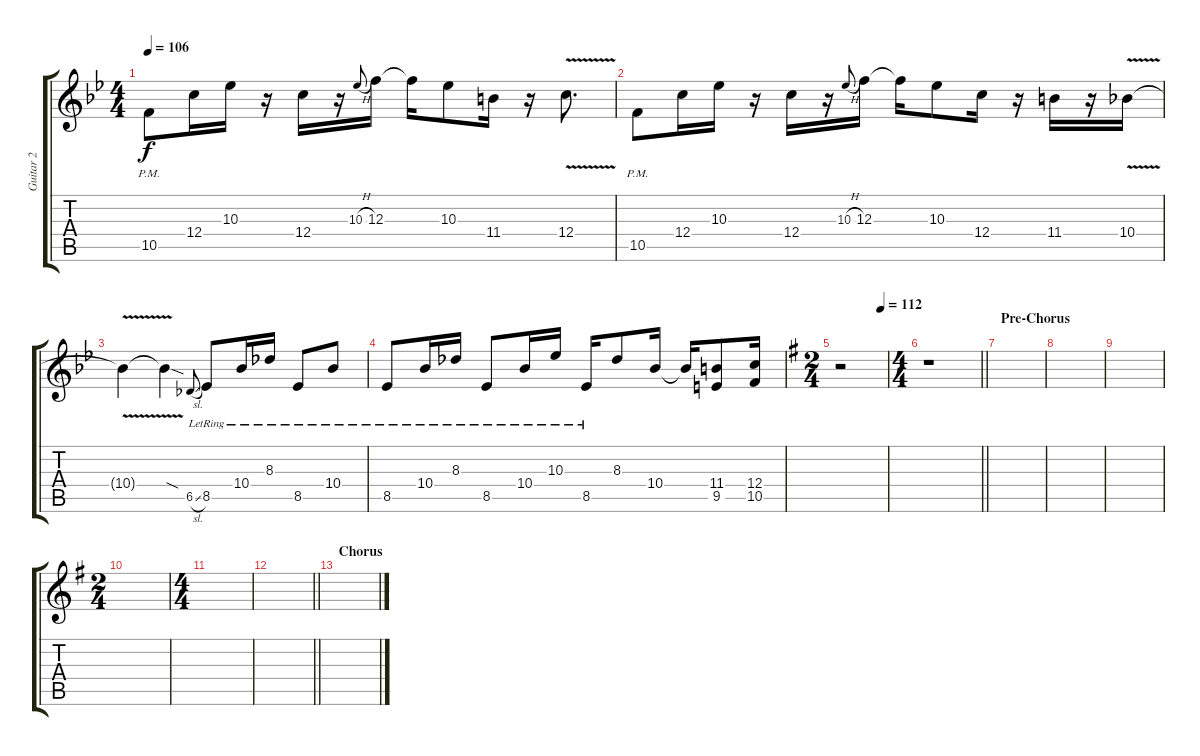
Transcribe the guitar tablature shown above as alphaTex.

\track ("Guitar 2" "Guitar 2") {instrument electricguitarclean}
\staff {score tabs}
\tuning (D4 A3 F3 C3 G2 D2) {hide}
\ts (4 4)
\tempo 106
\clef g2
\ks gminor
10.5{pm}.8{dy f} 12.4.16 10.3.16 r.16 12.4.16 r.16 10.3{h}.8{gr onbeat} 12.3.16 12.3{t}.16 10.3.8 11.4.16 r.16 12.4{v}.8{d} |
10.5{pm}.8 12.4.16 10.3.16 r.16 12.4.16 r.16 10.3{h}.8{gr onbeat} 12.3.16 12.3{t}.16 10.3.8 12.4.16 r.16 11.4.16 r.16 10.4{v}.16 |
10.4{v t}.4 10.4{sod t}.4 6.5{sl}.8{gr onbeat} 8.5{lr}.8 10.4{lr}.16 8.3{lr}.16 8.5{lr}.8 10.4{lr}.8{balance 8} |
8.5{lr}.8 10.4{lr}.16 8.3{lr}.16 8.5{lr}.8 10.4{lr}.16 10.3{lr}.16 8.5{lr}.16 8.3.8 10.4.16 10.4{t}.16 (11.4 9.5).8 (12.4 10.5).16 |
\ts (2 4)
\tempo (112 0.875)
\ks eminor
r.2 |
\ts (4 4)
\barLineRight lightlight
r.1 |
\section ("" "Pre-Chorus")
|
|
|
\ts (2 4)
|
\ts (4 4)
|
\barLineRight lightlight
|
\section ("" "Chorus")
